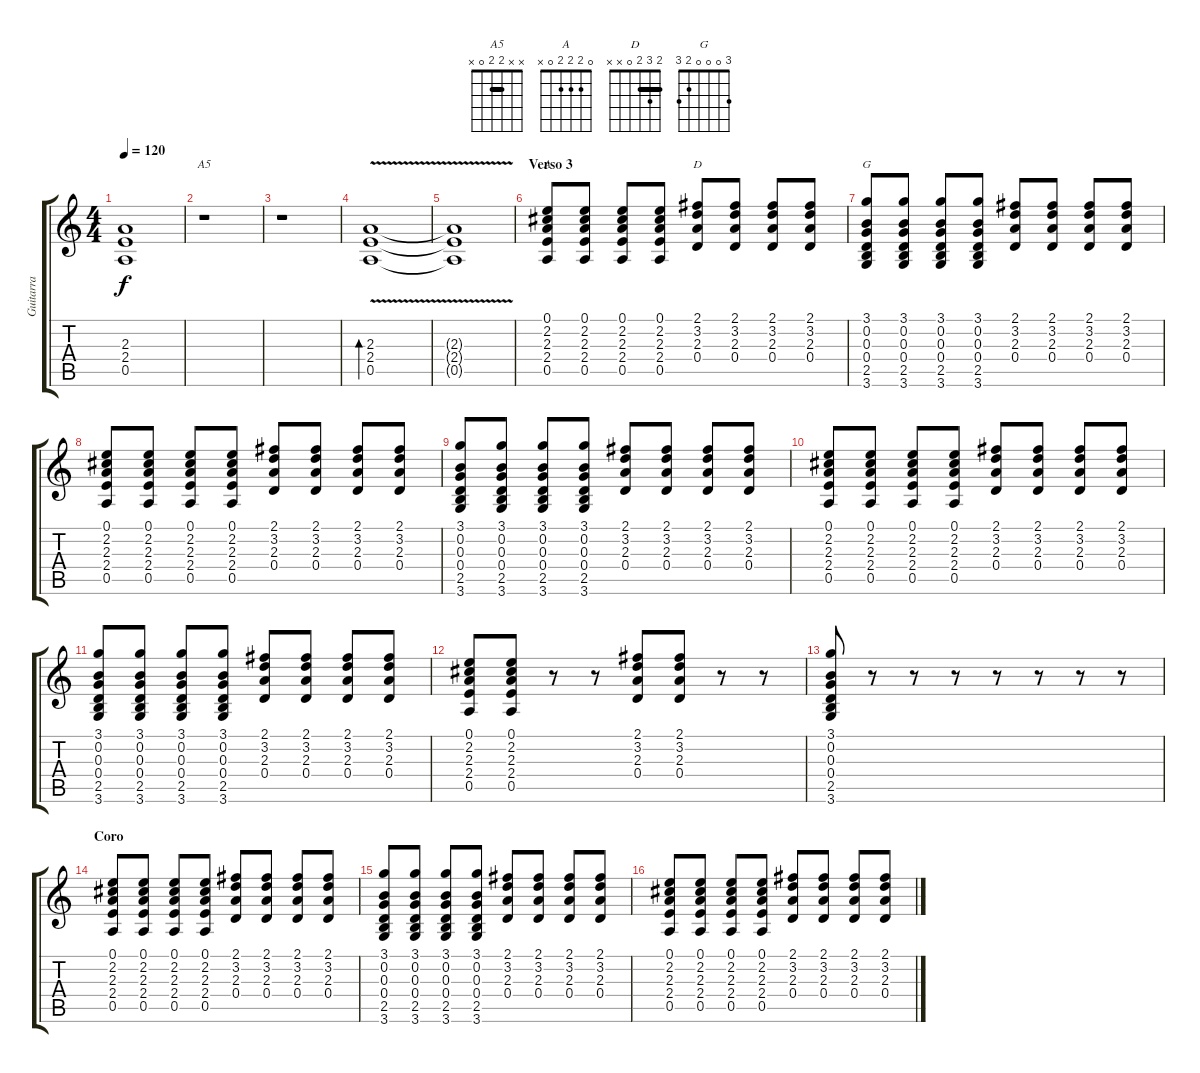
\track ("Guitarra" "Guitarra") {instrument acousticguitarsteel}
\staff {score tabs}
\tuning (E4 B3 G3 D3 A2 E2) {hide}
\chord ("A5" x x 2 2 0 x) {barre 2}
\chord ("A" 0 2 2 2 0 x)
\chord ("D" 2 3 2 0 x x) {barre 2}
\chord ("G" 3 0 0 0 2 3)
\ts (4 4)
\tempo 120
\clef g2
\ks c
(2.3{t} 2.4{t} 0.5{t}).1{dy f} |
r.1{ch "A5" volume 13} |
r.1 |
(2.3{v} 2.4 0.5{v}).1{bd 240 volume 13} |
(2.3{t} 2.4{t} 0.5{t}).1 |
\section ("" "Verso 3")
(0.1 2.2 2.3 2.4 0.5).8{ch "A" volume 8} (0.1 2.2 2.3 2.4 0.5).8 (0.1 2.2 2.3 2.4 0.5).8 (0.1 2.2 2.3 2.4 0.5).8 (2.1 3.2 2.3 0.4).8{ch "D"} (2.1 3.2 2.3 0.4).8 (2.1 3.2 2.3 0.4).8 (2.1 3.2 2.3 0.4).8 |
(3.1 0.2 0.3 0.4 2.5 3.6).8{ch "G"} (3.1 0.2 0.3 0.4 2.5 3.6).8 (3.1 0.2 0.3 0.4 2.5 3.6).8 (3.1 0.2 0.3 0.4 2.5 3.6).8 (2.1 3.2 2.3 0.4).8 (2.1 3.2 2.3 0.4).8 (2.1 3.2 2.3 0.4).8 (2.1 3.2 2.3 0.4).8 |
(0.1 2.2 2.3 2.4 0.5).8 (0.1 2.2 2.3 2.4 0.5).8 (0.1 2.2 2.3 2.4 0.5).8 (0.1 2.2 2.3 2.4 0.5).8 (2.1 3.2 2.3 0.4).8 (2.1 3.2 2.3 0.4).8 (2.1 3.2 2.3 0.4).8 (2.1 3.2 2.3 0.4).8 |
(3.1 0.2 0.3 0.4 2.5 3.6).8 (3.1 0.2 0.3 0.4 2.5 3.6).8 (3.1 0.2 0.3 0.4 2.5 3.6).8 (3.1 0.2 0.3 0.4 2.5 3.6).8 (2.1 3.2 2.3 0.4).8 (2.1 3.2 2.3 0.4).8 (2.1 3.2 2.3 0.4).8 (2.1 3.2 2.3 0.4).8 |
(0.1 2.2 2.3 2.4 0.5).8 (0.1 2.2 2.3 2.4 0.5).8 (0.1 2.2 2.3 2.4 0.5).8 (0.1 2.2 2.3 2.4 0.5).8 (2.1 3.2 2.3 0.4).8 (2.1 3.2 2.3 0.4).8 (2.1 3.2 2.3 0.4).8 (2.1 3.2 2.3 0.4).8 |
(3.1 0.2 0.3 0.4 2.5 3.6).8 (3.1 0.2 0.3 0.4 2.5 3.6).8 (3.1 0.2 0.3 0.4 2.5 3.6).8 (3.1 0.2 0.3 0.4 2.5 3.6).8 (2.1 3.2 2.3 0.4).8 (2.1 3.2 2.3 0.4).8 (2.1 3.2 2.3 0.4).8 (2.1 3.2 2.3 0.4).8 |
(0.1 2.2 2.3 2.4 0.5).8 (0.1 2.2 2.3 2.4 0.5).8 r.8 r.8 (2.1 3.2 2.3 0.4).8 (2.1 3.2 2.3 0.4).8 r.8 r.8 |
(3.1 0.2 0.3 0.4 2.5 3.6).8 r.8 r.8 r.8 r.8 r.8 r.8 r.8 |
\section ("" "Coro")
(0.1 2.2 2.3 2.4 0.5).8 (0.1 2.2 2.3 2.4 0.5).8 (0.1 2.2 2.3 2.4 0.5).8 (0.1 2.2 2.3 2.4 0.5).8 (2.1 3.2 2.3 0.4).8 (2.1 3.2 2.3 0.4).8 (2.1 3.2 2.3 0.4).8 (2.1 3.2 2.3 0.4).8 |
(3.1 0.2 0.3 0.4 2.5 3.6).8 (3.1 0.2 0.3 0.4 2.5 3.6).8 (3.1 0.2 0.3 0.4 2.5 3.6).8 (3.1 0.2 0.3 0.4 2.5 3.6).8 (2.1 3.2 2.3 0.4).8 (2.1 3.2 2.3 0.4).8 (2.1 3.2 2.3 0.4).8 (2.1 3.2 2.3 0.4).8 |
(0.1 2.2 2.3 2.4 0.5).8 (0.1 2.2 2.3 2.4 0.5).8 (0.1 2.2 2.3 2.4 0.5).8 (0.1 2.2 2.3 2.4 0.5).8 (2.1 3.2 2.3 0.4).8 (2.1 3.2 2.3 0.4).8 (2.1 3.2 2.3 0.4).8 (2.1 3.2 2.3 0.4).8
